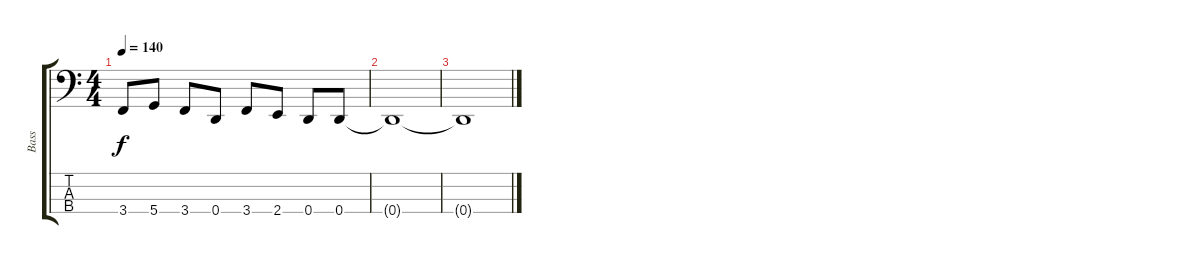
\track ("Bass" "Bass") {instrument electricbassfinger}
\staff {score tabs}
\tuning (G2 D2 A1 D1) {hide}
\ts (4 4)
\tempo 140
\clef f4
\ks c
3.4{t}.8{dy f} 5.4.8 3.4.8 0.4.8 3.4.8 2.4.8 0.4.8 0.4.8 |
0.4{t}.1 |
0.4{t}.1
